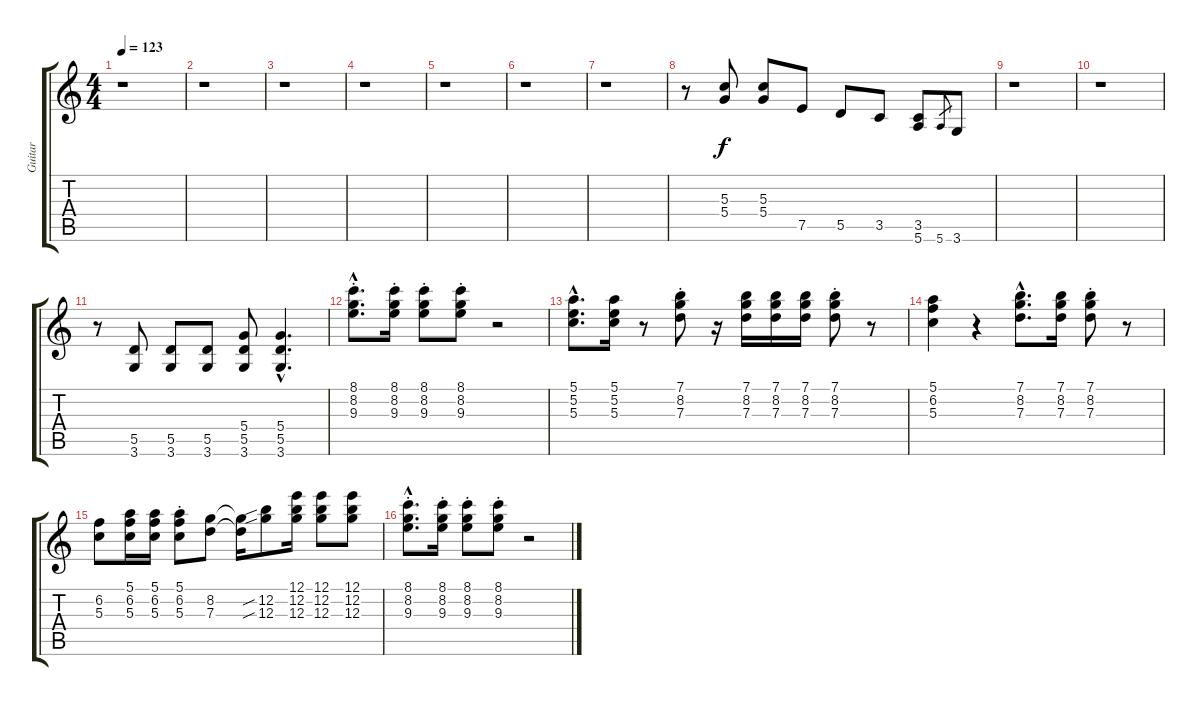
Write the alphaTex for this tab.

\track ("Guitar" "Guitar") {instrument electricguitarjazz}
\staff {score tabs}
\tuning (E4 B3 G3 D3 A2 E2) {hide}
\ts (4 4)
\tempo 123
\clef g2
\ks c
r.1{dy f} |
r.1 |
r.1 |
r.1 |
r.1 |
r.1 |
r.1 |
r.8 (5.3 5.4).8 (5.3 5.4).8 7.5.8 5.5.8 3.5.8 (3.5 5.6).8 5.6.8{gr} 3.6.8 |
r.1 |
r.1 |
r.8 (5.5 3.6).8 (5.5 3.6).8 (5.5 3.6).8 (5.4 5.5 3.6).8 (5.4{hac} 5.5{hac} 3.6{hac}).4{d} |
(8.1{hac st} 8.2{hac st} 9.3{hac st}).8{d} (8.1{st} 8.2{st} 9.3{st}).16 (8.1{st} 8.2{st} 9.3{st}).8 (8.1{st} 8.2{st} 9.3{st}).8 r.2 |
(5.1{hac} 5.2{hac} 5.3{hac}).8{d} (5.1 5.2 5.3).16 r.8 (7.1{st} 8.2{st} 7.3{st}).8 r.16 (7.1 8.2 7.3).16 (7.1 8.2 7.3).16 (7.1 8.2 7.3).16 (7.1{st} 8.2{st} 7.3{st}).8 r.8 |
(5.1 6.2 5.3).4 r.4 (7.1{hac} 8.2{hac} 7.3{hac}).8{d} (7.1 8.2 7.3).16 (7.1{st} 8.2{st} 7.3{st}).8 r.8 |
(6.2 5.3).8 (5.1 6.2 5.3).16 (5.1 6.2 5.3).16 (5.1{st} 6.2{st} 5.3{st}).8 (8.2 7.3).8 (8.2{t} 7.3{t}).16 (12.2{sib} 12.3{sib}).8 (12.1 12.2 12.3).16 (12.1 12.2 12.3).8 (12.1 12.2 12.3).8 |
(8.1{hac st} 8.2{hac st} 9.3{hac st}).8{d} (8.1{st} 8.2{st} 9.3{st}).16 (8.1{st} 8.2{st} 9.3{st}).8 (8.1{st} 8.2{st} 9.3{st}).8 r.2
